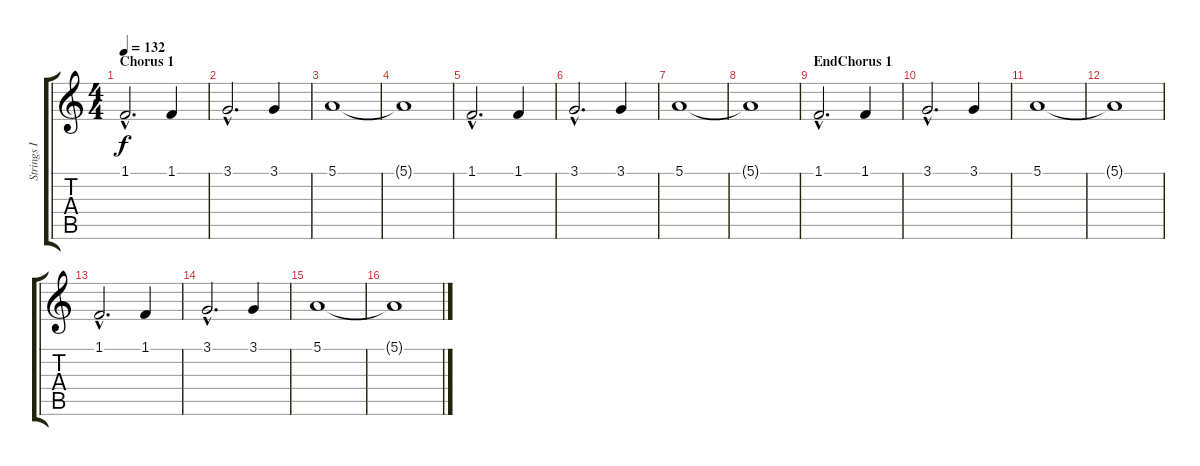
\track ("Strings I" "Strings I") {instrument stringensemble1}
\staff {score tabs}
\tuning (E4 B3 G3 D3 A2 E2) {hide}
\ts (4 4)
\section ("" "Chorus 1")
\tempo 132
\clef g2
\ks c
1.1{hac}.2{d dy f} 1.1.4 |
3.1{hac}.2{d} 3.1.4 |
5.1.1 |
5.1{t}.1 |
1.1{hac}.2{d} 1.1.4 |
3.1{hac}.2{d} 3.1.4 |
5.1.1 |
5.1{t}.1 |
\section ("" "EndChorus 1")
1.1{hac}.2{d} 1.1.4 |
3.1{hac}.2{d} 3.1.4 |
5.1.1 |
5.1{t}.1 |
1.1{hac}.2{d} 1.1.4 |
3.1{hac}.2{d} 3.1.4 |
5.1.1 |
5.1{t}.1
